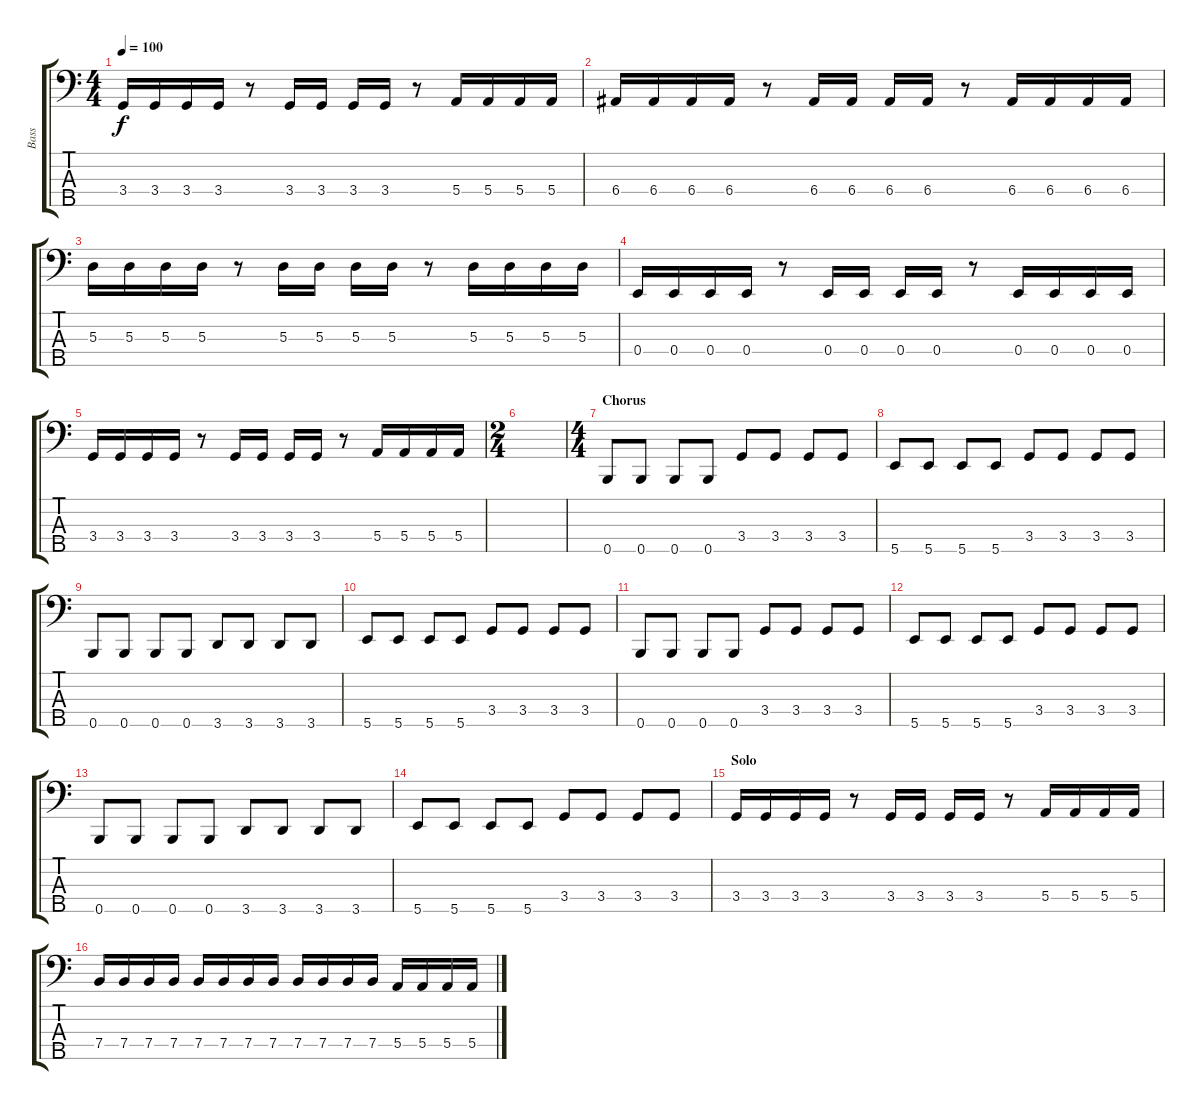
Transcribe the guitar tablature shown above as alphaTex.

\track ("Bass" "Bass") {instrument electricbasspick}
\staff {score tabs}
\tuning (G2 D2 A1 E1 B0) {hide}
\ts (4 4)
\tempo 100
\clef f4
\ks c
3.4.16{dy f} 3.4.16 3.4.16 3.4.16 r.8 3.4.16 3.4.16 3.4.16 3.4.16 r.8 5.4.16 5.4.16 5.4.16 5.4.16 |
6.4.16 6.4.16 6.4.16 6.4.16 r.8 6.4.16 6.4.16 6.4.16 6.4.16 r.8 6.4.16 6.4.16 6.4.16 6.4.16 |
5.3.16 5.3.16 5.3.16 5.3.16 r.8 5.3.16 5.3.16 5.3.16 5.3.16 r.8 5.3.16 5.3.16 5.3.16 5.3.16 |
0.4.16 0.4.16 0.4.16 0.4.16 r.8 0.4.16 0.4.16 0.4.16 0.4.16 r.8 0.4.16 0.4.16 0.4.16 0.4.16 |
3.4.16 3.4.16 3.4.16 3.4.16 r.8 3.4.16 3.4.16 3.4.16 3.4.16 r.8 5.4.16 5.4.16 5.4.16 5.4.16 |
\ts (2 4)
|
\ts (4 4)
\section ("" "Chorus")
0.5.8 0.5.8 0.5.8 0.5.8 3.4.8 3.4.8 3.4.8 3.4.8 |
5.5.8 5.5.8 5.5.8 5.5.8 3.4.8 3.4.8 3.4.8 3.4.8 |
0.5.8 0.5.8 0.5.8 0.5.8 3.5.8 3.5.8 3.5.8 3.5.8 |
5.5.8 5.5.8 5.5.8 5.5.8 3.4.8 3.4.8 3.4.8 3.4.8 |
0.5.8 0.5.8 0.5.8 0.5.8 3.4.8 3.4.8 3.4.8 3.4.8 |
5.5.8 5.5.8 5.5.8 5.5.8 3.4.8 3.4.8 3.4.8 3.4.8 |
0.5.8 0.5.8 0.5.8 0.5.8 3.5.8 3.5.8 3.5.8 3.5.8 |
5.5.8 5.5.8 5.5.8 5.5.8 3.4.8 3.4.8 3.4.8 3.4.8 |
\section ("" "Solo")
3.4.16 3.4.16 3.4.16 3.4.16 r.8 3.4.16 3.4.16 3.4.16 3.4.16 r.8 5.4.16 5.4.16 5.4.16 5.4.16 |
7.4.16 7.4.16 7.4.16 7.4.16 7.4.16 7.4.16 7.4.16 7.4.16 7.4.16 7.4.16 7.4.16 7.4.16 5.4.16 5.4.16 5.4.16 5.4.16
